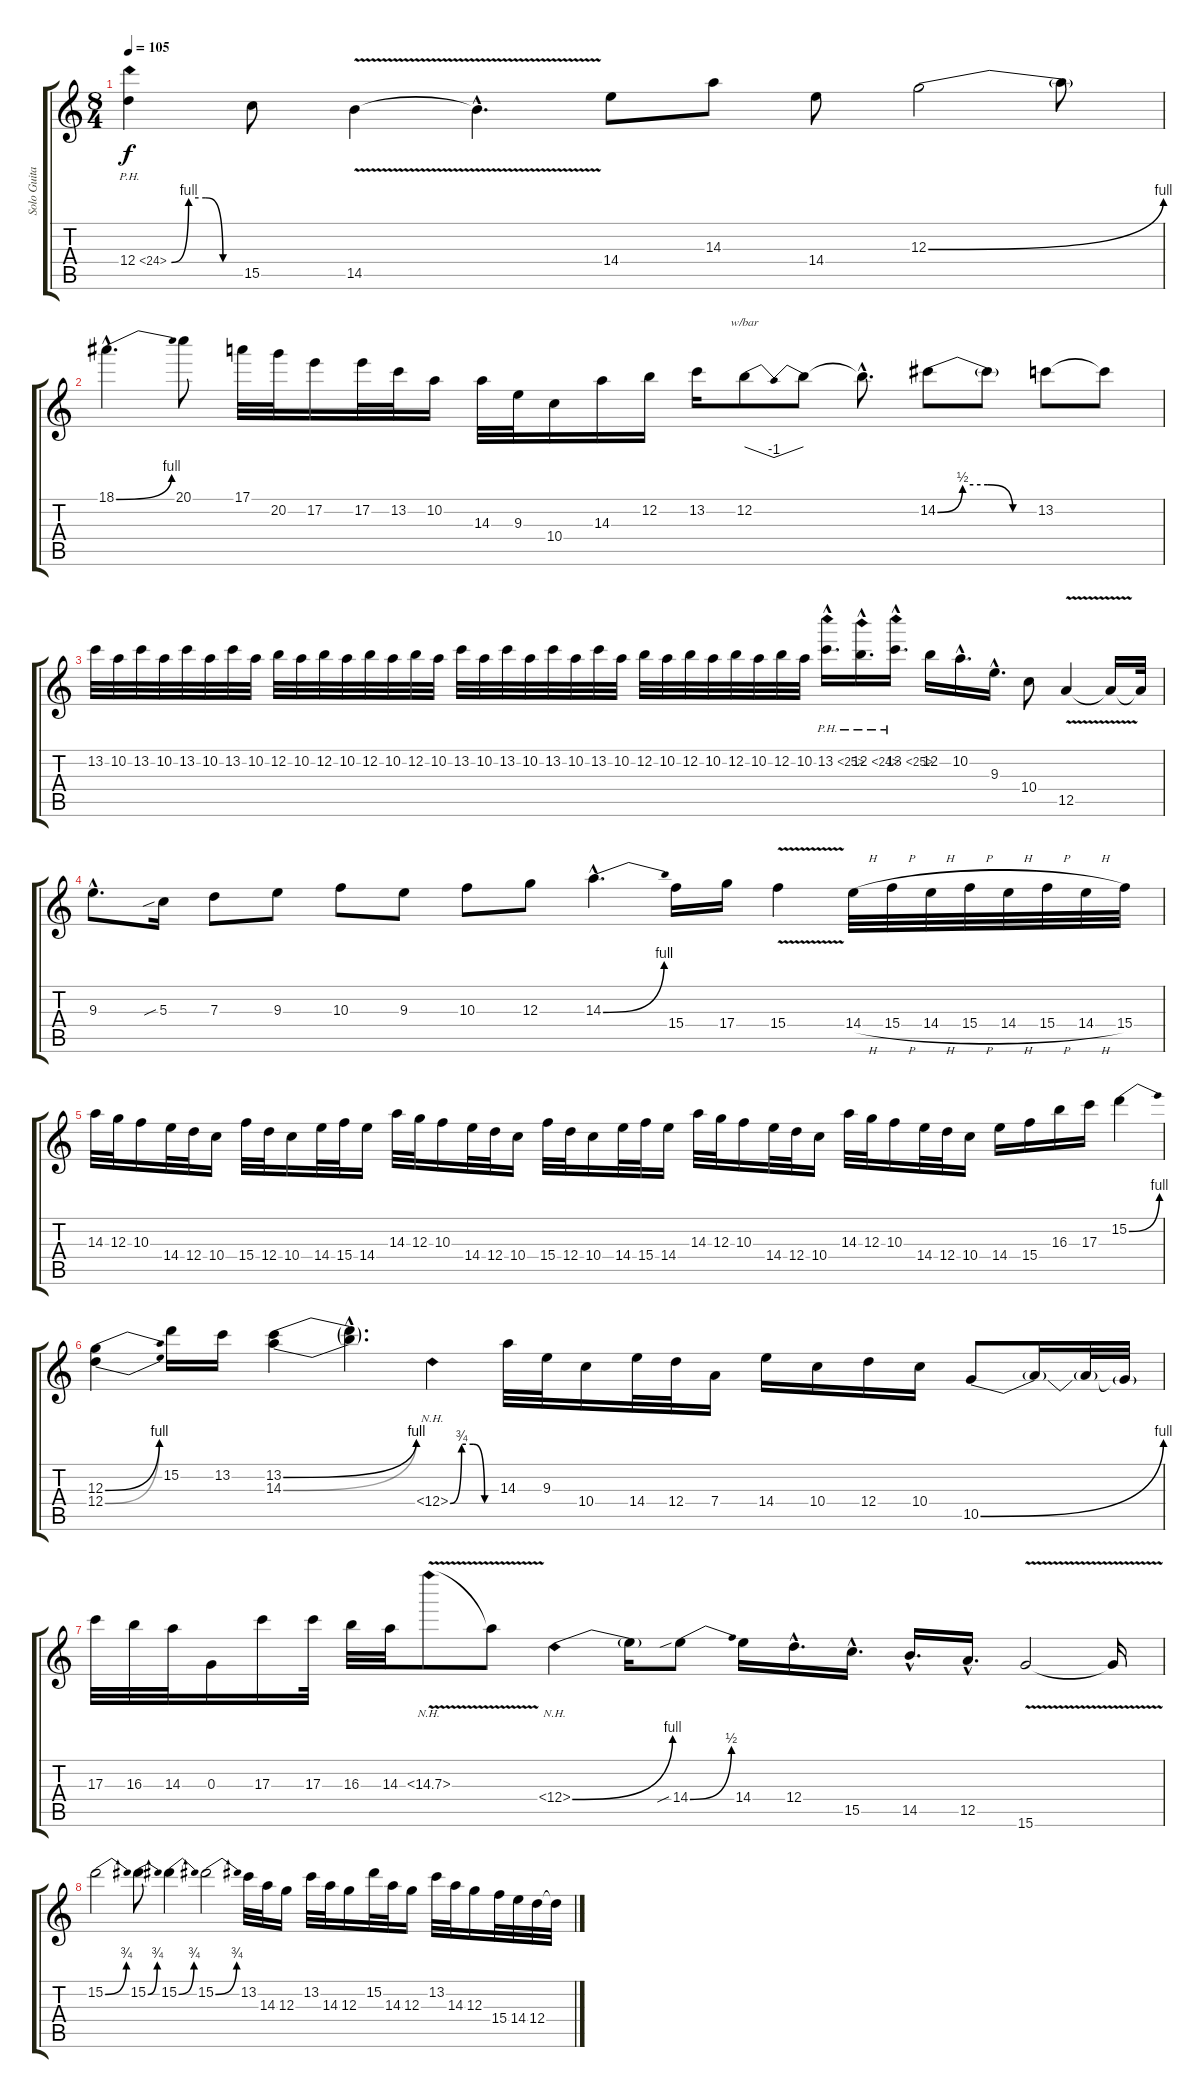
\track ("Solo Guitar" "Solo Guita") {instrument overdrivenguitar}
\staff {score tabs}
\tuning (E4 B3 G3 D3 A2 E2) {hide}
\ts (8 4)
\tempo 105
\clef g2
\ks c
12.4{be (custom 0 0 15 4 30 4 45 0 60 0) ph 12}.4{dy f} 15.5.8 14.5{v}.4 14.5{hac t}.4{d} 14.4.8 14.3.8 14.4.8 12.3{be (bend 0 0 60 4)}.2 12.3{t}.8 |
18.1{be (bend 0 0 60 4) hac}.4{d} 20.1.8 17.1.32 20.2.32 17.2.16 17.2.32 13.2.32 10.2.16 14.3.32 9.3.32 10.4.16 14.3.16 12.2.16 13.2.16 12.2.8{tbe (dip default 0 0 30 -4 60 0)} 12.2{t}.8 12.2{hac t}.8{d} 14.2{be (custom 0 0 15 2 30 2 45 0 60 0)}.8 14.2{t}.8 13.2.8 13.2{t}.8 |
13.2.32 10.2.32 13.2.32 10.2.32 13.2.32 10.2.32 13.2.32 10.2.32 12.2.32 10.2.32 12.2.32 10.2.32 12.2.32 10.2.32 12.2.32 10.2.32 13.2.32 10.2.32 13.2.32 10.2.32 13.2.32 10.2.32 13.2.32 10.2.32 12.2.32 10.2.32 12.2.32 10.2.32 12.2.32 10.2.32 12.2.32 10.2.32 13.2{ph 12 hac}.16{d} 12.2{ph 12 hac}.16{d} 13.2{ph 12 hac}.16{d} 12.2.16 10.2{hac}.16{d} 9.3{hac}.16{d} 10.4.8 12.5{v}.4 12.5{t}.16 12.5{t}.32 |
9.3{hac}.8{d} 5.3{sib}.16 7.3.8 9.3.8 10.3.8 9.3.8 10.3.8 12.3.8 14.3{be (bend 0 0 60 4) hac}.4{d} 15.4.16 17.4.16 15.4{v}.4 14.4{h}.32 15.4{h}.32 14.4{h}.32 15.4{h}.32 14.4{h}.32 15.4{h}.32 14.4{h}.32 15.4.32 |
14.3.32 12.3.32 10.3.16 14.4.32 12.4.32 10.4.16 15.4.32 12.4.32 10.4.16 14.4.32 15.4.32 14.4.16 14.3.32 12.3.32 10.3.16 14.4.32 12.4.32 10.4.16 15.4.32 12.4.32 10.4.16 14.4.32 15.4.32 14.4.16 14.3.32 12.3.32 10.3.16 14.4.32 12.4.32 10.4.16 14.3.32 12.3.32 10.3.16 14.4.32 12.4.32 10.4.16 14.4.16 15.4.16 16.3.16 17.3.16 15.2{be (bend 0 0 60 4)}.4 |
(12.3{be (bend 0 0 60 4)} 12.4{be (bend 0 0 60 4)}).4 15.2.16 13.2.16 (13.2{be (bend 0 0 60 4)} 14.3{be (bend 0 0 60 4)}).4 (13.2{hac t} 14.3{hac t}).4{d} 12.4{be (custom 0 0 15 3 30 3 45 0 60 0) nh}.4 14.3.32 9.3.32 10.4.16 14.4.32 12.4.32 7.4.16 14.4.16 10.4.16 12.4.16 10.4.16 10.5{be (bend 0 0 60 4)}.8 10.5{t}.16 10.5{t}.32 10.5{t}.32 |
17.3.32 16.3.32 14.3.32 0.3.16 17.3.16 17.3.32 16.3.32 14.3.32 14.3{nh v}.8 14.3{t}.8 12.4{be (bend 0 0 60 4) nh}.4 12.4{t}.16 14.4{be (bend 0 0 60 2) sib}.8 14.4.16 12.4{hac}.16{d} 15.5{hac}.16{d} 14.5{hac}.16{d} 12.5{hac}.16{d} 15.6{v}.2 15.6{t}.16 |
15.2{be (bend 0 0 60 3)}.2 15.2{be (bend 0 0 60 3)}.8 15.2{be (bend 0 0 60 3)}.4 15.2{be (bend 0 0 60 3)}.2 13.2.32 14.3.32 12.3.16 13.2.32 14.3.32 12.3.16 15.2.32 14.3.32 12.3.16 13.2.32 14.3.32 12.3.16 15.4.32 14.4.32 12.4.32 12.4{t}.32
